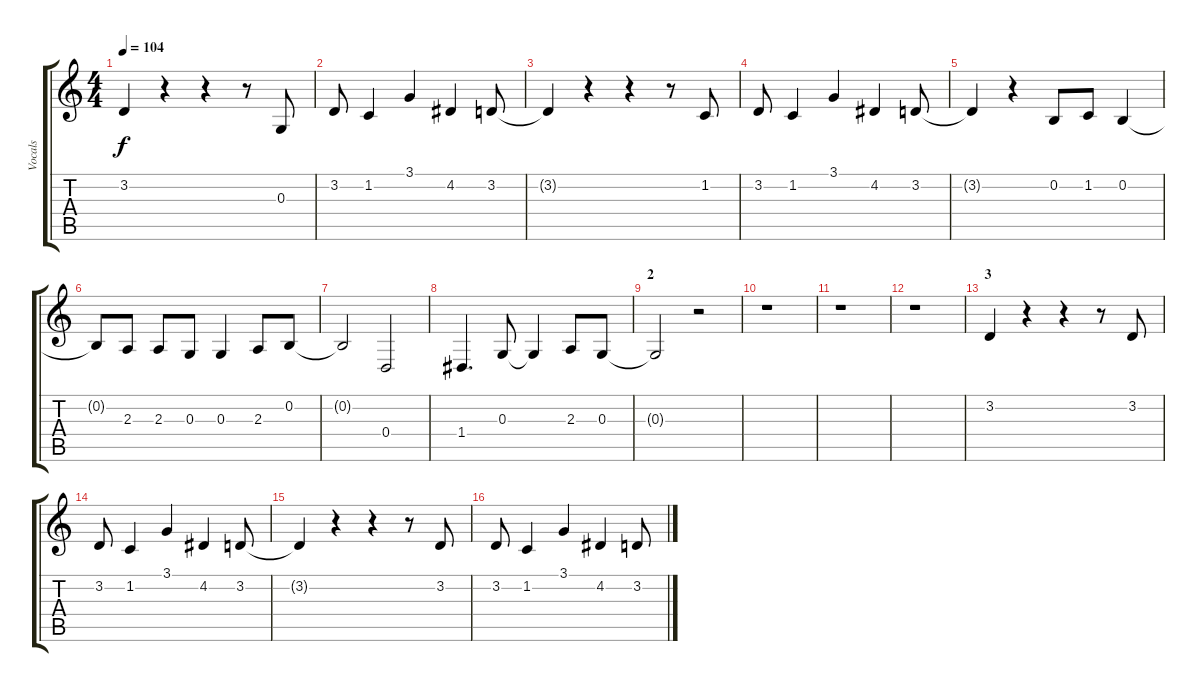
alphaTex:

\track ("Vocals" "Vocals") {instrument synthvoice}
\staff {score tabs}
\tuning (E4 B3 G3 D3 A2 E2) {hide}
\ts (4 4)
\tempo 104
\clef g2
\ks c
3.2.4{dy f} r.4 r.4 r.8 0.3.8 |
3.2.8 1.2.4 3.1.4 4.2.4 3.2.8 |
3.2{t}.4 r.4 r.4 r.8 1.2.8 |
3.2.8 1.2.4 3.1.4 4.2.4 3.2.8 |
3.2{t}.4 r.4 0.2.8 1.2.8 0.2.4 |
0.2{t}.8 2.3.8 2.3.8 0.3.8 0.3.4 2.3.8 0.2.8 |
0.2{t}.2 0.4.2 |
1.4.4{d} 0.3.8 0.3{t}.4 2.3.8 0.3.8 |
\section ("" "2")
0.3{t}.2 r.2 |
r.1 |
r.1 |
r.1 |
\section ("" "3")
3.2.4 r.4 r.4 r.8 3.2.8 |
3.2.8 1.2.4 3.1.4 4.2.4 3.2.8 |
3.2{t}.4 r.4 r.4 r.8 3.2.8 |
3.2.8 1.2.4 3.1.4 4.2.4 3.2.8
